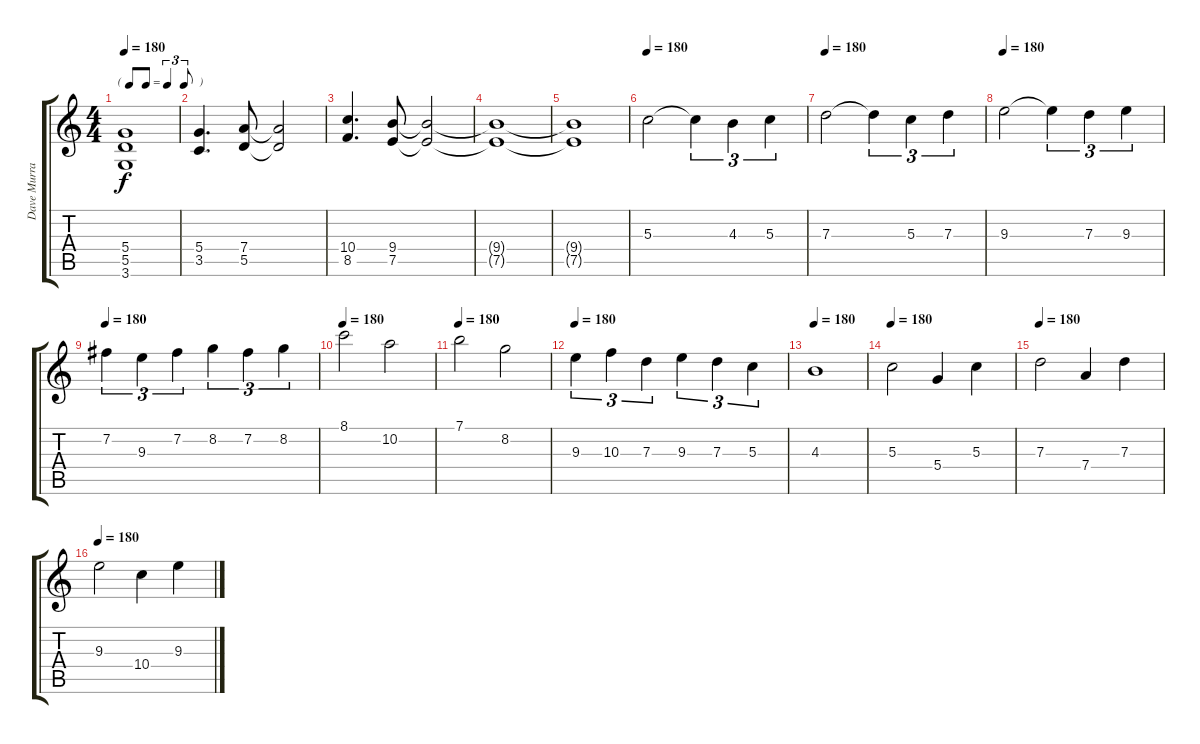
\track ("Dave Murray" "Dave Murra") {instrument distortionguitar}
\staff {score tabs}
\tuning (E4 B3 G3 D3 A2 E2) {hide}
\ts (4 4)
\tf triplet8th
\tempo 180
\clef g2
\ks c
(5.4{t} 5.5{t} 3.6{t}).1{dy f} |
(5.4 3.5).4{d} (7.4 5.5).8 (7.4{t} 5.5{t}).2 |
(10.4 8.5).4{d} (9.4 7.5).8 (9.4{t} 7.5{t}).2 |
(9.4{t} 7.5{t}).1 |
(9.4{t} 7.5{t}).1 |
\tempo 180
5.3.2 5.3{t}.4{tu (3 2)} 4.3.4{tu (3 2)} 5.3.4{tu (3 2)} |
\tempo 180
7.3.2 7.3{t}.4{tu (3 2)} 5.3.4{tu (3 2)} 7.3.4{tu (3 2)} |
\tempo 180
9.3.2 9.3{t}.4{tu (3 2)} 7.3.4{tu (3 2)} 9.3.4{tu (3 2)} |
\tempo 180
7.2.4{tu (3 2)} 9.3.4{tu (3 2)} 7.2.4{tu (3 2)} 8.2.4{tu (3 2)} 7.2.4{tu (3 2)} 8.2.4{tu (3 2)} |
\tempo 180
8.1.2 10.2.2 |
\tempo 180
7.1.2 8.2.2 |
\tempo 180
9.3.4{tu (3 2)} 10.3.4{tu (3 2)} 7.3.4{tu (3 2)} 9.3.4{tu (3 2)} 7.3.4{tu (3 2)} 5.3.4{tu (3 2)} |
\tempo 180
4.3.1 |
\tempo 180
5.3.2 5.4.4 5.3.4 |
\tempo 180
7.3.2 7.4.4 7.3.4 |
\tempo 180
9.3.2 10.4.4 9.3.4
